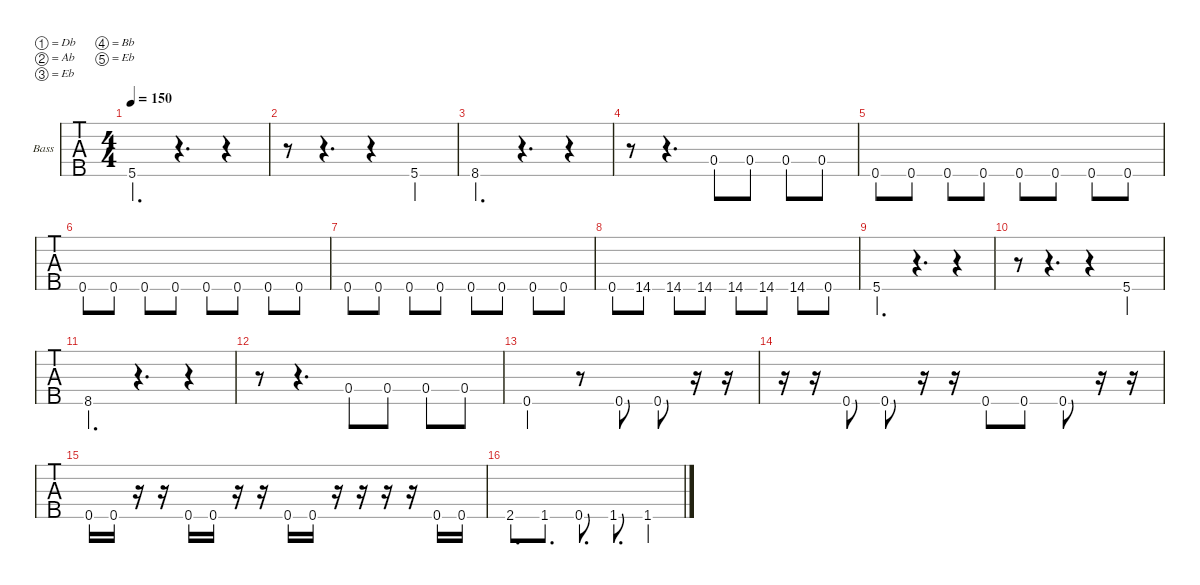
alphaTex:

\defaultSystemsLayout 4
\hideDynamics
\bracketExtendMode nobrackets
\firstSystemTrackNameOrientation horizontal
\track ("Bass" "Bass") {instrument electricbassfinger}
\staff {tabs}
\tuning (Db2 Ab1 Eb1 Bb0 Eb0)
\ts (4 4)
\tempo 150
\clef g2
\ks c
5.5{acc #}.4{d dy mf} r.4{d} r.4 |
r.8 r.4{d} r.4 5.5{acc #}.4 |
8.5.4{d} r.4{d} r.4 |
r.8 r.4{d} 0.4{acc #}.8 0.4{acc #}.8 0.4{acc #}.8 0.4{acc #}.8 |
0.5{acc #}.8 0.5{acc #}.8 0.5{acc #}.8 0.5{acc #}.8 0.5{acc #}.8 0.5{acc #}.8 0.5{acc #}.8 0.5{acc #}.8 |
0.5{acc #}.8 0.5{acc #}.8 0.5{acc #}.8 0.5{acc #}.8 0.5{acc #}.8 0.5{acc #}.8 0.5{acc #}.8 0.5{acc #}.8 |
0.5{acc #}.8 0.5{acc #}.8 0.5{acc #}.8 0.5{acc #}.8 0.5{acc #}.8 0.5{acc #}.8 0.5{acc #}.8 0.5{acc #}.8 |
0.5{acc #}.8 14.5.8 14.5.8 14.5.8 14.5.8 14.5.8 14.5.8 0.5{acc #}.8 |
5.5{acc #}.4{d} r.4{d} r.4 |
r.8 r.4{d} r.4 5.5{acc #}.4 |
8.5.4{d} r.4{d} r.4 |
r.8 r.4{d} 0.4{acc #}.8 0.4{acc #}.8 0.4{acc #}.8 0.4{acc #}.8 |
0.5{acc #}.2 r.8 0.5{acc #}.8 0.5{acc #}.8 r.16 r.16 |
r.16 r.16 0.5{acc #}.8 0.5{acc #}.8 r.16 r.16 0.5{acc #}.8 0.5{acc #}.8 0.5{acc #}.8 r.16 r.16 |
0.5{acc #}.16 0.5{acc #}.16 r.16 r.16 0.5{acc #}.16 0.5{acc #}.16 r.16 r.16 0.5{acc #}.16 0.5{acc #}.16 r.16 r.16 r.16 r.16 0.5{acc #}.16 0.5{acc #}.16 |
2.5.8{d} 1.5.8{d} 0.5{acc #}.8{d} 1.5.8{d} 1.5.4
